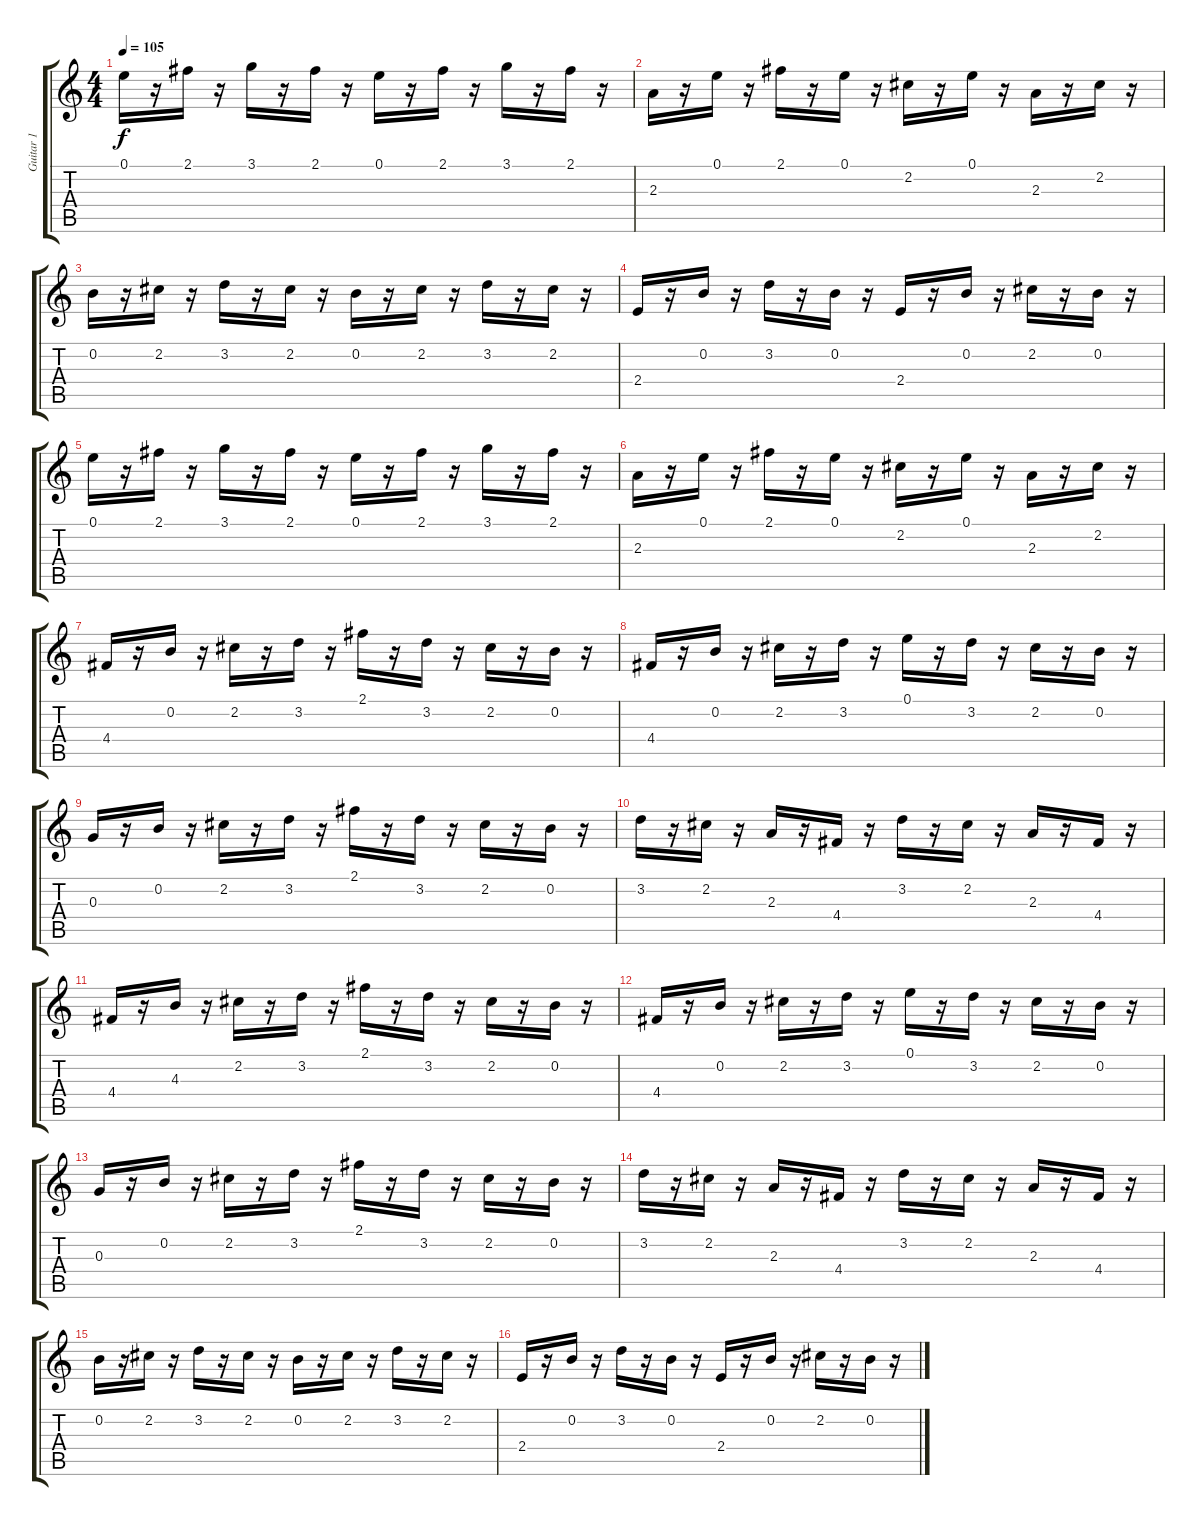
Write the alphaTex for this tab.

\track ("Guitar 1" "Guitar 1") {instrument electricguitarjazz}
\staff {score tabs}
\tuning (E4 B3 G3 D3 A2 E2) {hide}
\ts (4 4)
\tempo 105
\clef g2
\ks c
0.1.16{dy f} r.16 2.1.16 r.16 3.1.16 r.16 2.1.16 r.16 0.1.16 r.16 2.1.16 r.16 3.1.16 r.16 2.1.16 r.16 |
2.3.16 r.16 0.1.16 r.16 2.1.16 r.16 0.1.16 r.16 2.2.16 r.16 0.1.16 r.16 2.3.16 r.16 2.2.16 r.16 |
0.2.16 r.16 2.2.16 r.16 3.2.16 r.16 2.2.16 r.16 0.2.16 r.16 2.2.16 r.16 3.2.16 r.16 2.2.16 r.16 |
2.4.16 r.16 0.2.16 r.16 3.2.16 r.16 0.2.16 r.16 2.4.16 r.16 0.2.16 r.16 2.2.16 r.16 0.2.16 r.16 |
0.1.16 r.16 2.1.16 r.16 3.1.16 r.16 2.1.16 r.16 0.1.16 r.16 2.1.16 r.16 3.1.16 r.16 2.1.16 r.16 |
2.3.16 r.16 0.1.16 r.16 2.1.16 r.16 0.1.16 r.16 2.2.16 r.16 0.1.16 r.16 2.3.16 r.16 2.2.16 r.16 |
4.4.16 r.16 0.2.16 r.16 2.2.16 r.16 3.2.16 r.16 2.1.16 r.16 3.2.16 r.16 2.2.16 r.16 0.2.16 r.16 |
4.4.16 r.16 0.2.16 r.16 2.2.16 r.16 3.2.16 r.16 0.1.16 r.16 3.2.16 r.16 2.2.16 r.16 0.2.16 r.16 |
0.3.16 r.16 0.2.16 r.16 2.2.16 r.16 3.2.16 r.16 2.1.16 r.16 3.2.16 r.16 2.2.16 r.16 0.2.16 r.16 |
3.2.16 r.16 2.2.16 r.16 2.3.16 r.16 4.4.16 r.16 3.2.16 r.16 2.2.16 r.16 2.3.16 r.16 4.4.16 r.16 |
4.4.16 r.16 4.3.16 r.16 2.2.16 r.16 3.2.16 r.16 2.1.16 r.16 3.2.16 r.16 2.2.16 r.16 0.2.16 r.16 |
4.4.16 r.16 0.2.16 r.16 2.2.16 r.16 3.2.16 r.16 0.1.16 r.16 3.2.16 r.16 2.2.16 r.16 0.2.16 r.16 |
0.3.16 r.16 0.2.16 r.16 2.2.16 r.16 3.2.16 r.16 2.1.16 r.16 3.2.16 r.16 2.2.16 r.16 0.2.16 r.16 |
3.2.16 r.16 2.2.16 r.16 2.3.16 r.16 4.4.16 r.16 3.2.16 r.16 2.2.16 r.16 2.3.16 r.16 4.4.16 r.16 |
0.2.16 r.16 2.2.16 r.16 3.2.16 r.16 2.2.16 r.16 0.2.16 r.16 2.2.16 r.16 3.2.16 r.16 2.2.16 r.16 |
2.4.16 r.16 0.2.16 r.16 3.2.16 r.16 0.2.16 r.16 2.4.16 r.16 0.2.16 r.16 2.2.16 r.16 0.2.16 r.16
